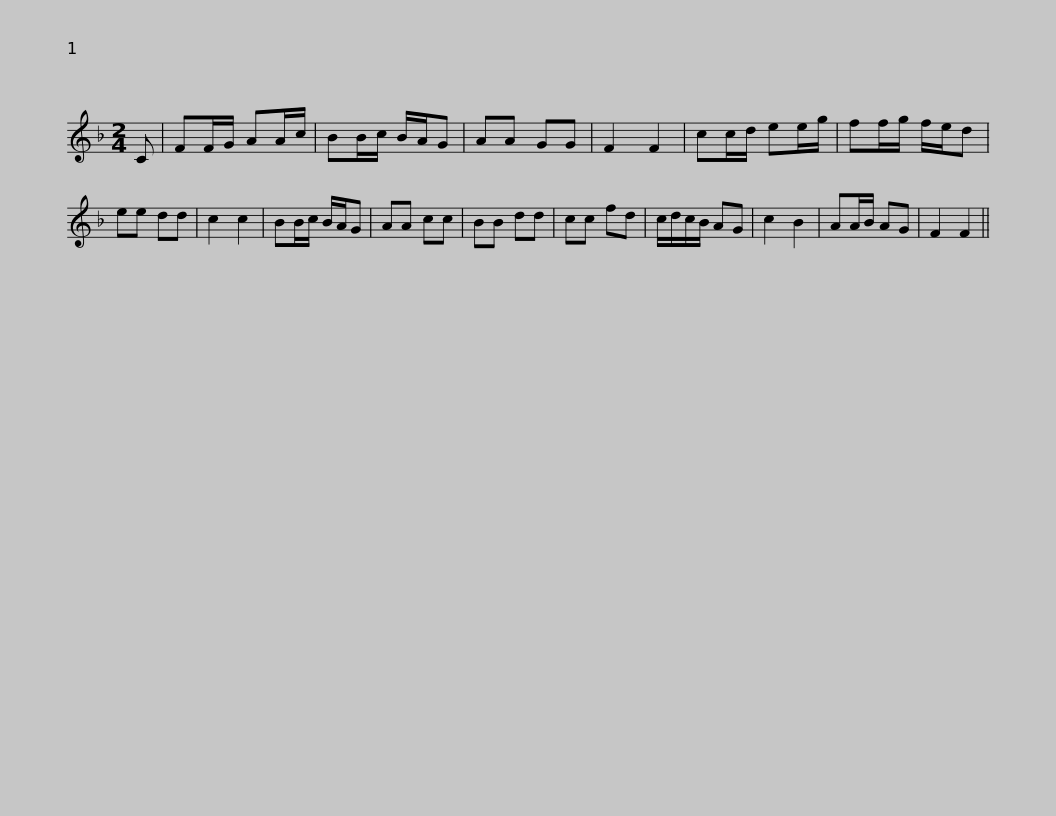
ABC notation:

X:1
L:1/8
M:2/4
I:linebreak $
K:F
V:1 treble
V:1
 C | FF/G/ AA/c/ | BB/c/ B/A/G | AA GG | F2 F2 | %5
 cc/d/ ee/g/ | ff/g/ f/e/d | ee dd | c2 c2 | BB/c/ B/A/G |$ %10
 AA cc | BB dd | cc fd | c/d/c/B/ AG | c2 B2 | %15
 AA/B/ AG | F2 F2 || %17
